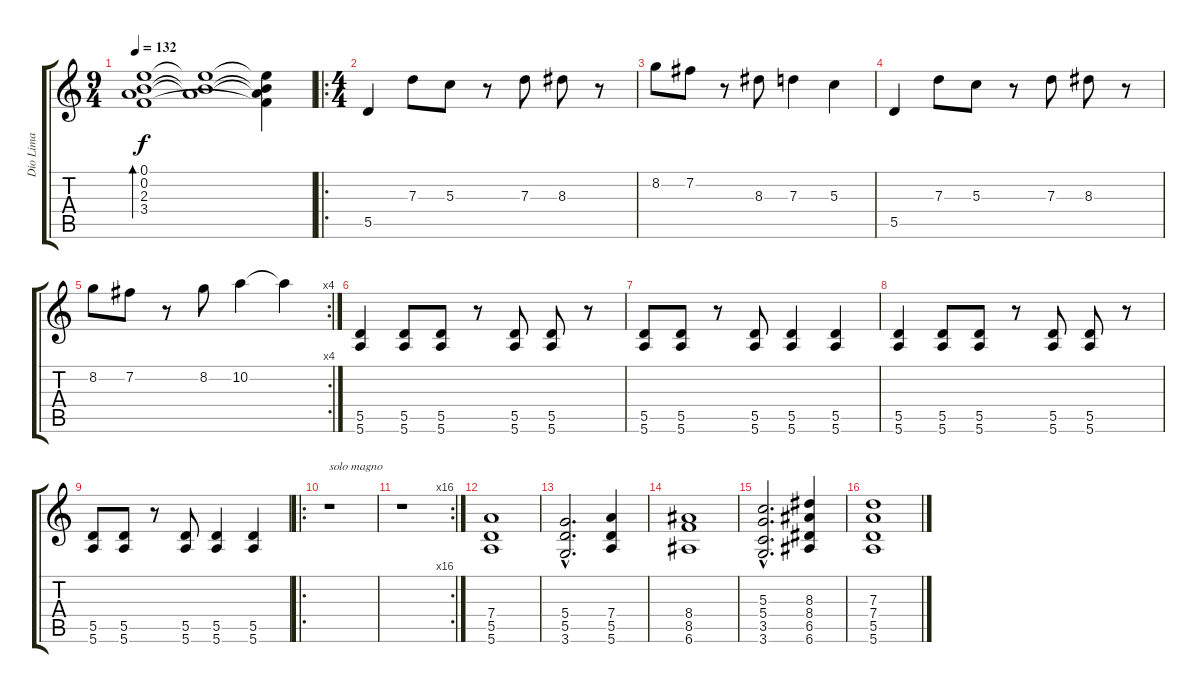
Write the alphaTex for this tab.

\track ("Dio Lima" "Dio Lima") {instrument distortionguitar}
\staff {score tabs}
\tuning (E4 B3 G3 D3 A2 E2) {hide}
\ts (9 4)
\tempo 132
\clef g2
\ks c
(0.1 0.2 2.3 3.4).1{bd 240 dy f instrument electricguitarclean} (0.1{t} 0.2{t} 2.3{t}).1 (0.1{t} 0.2{t} 2.3{t} 3.4{t}).4 |
\ro
\ts (4 4)
5.5.4{instrument distortionguitar} 7.3.8 5.3.8 r.8 7.3.8 8.3.8 r.8 |
8.2.8 7.2.8 r.8 8.3.8 7.3.4 5.3.4 |
5.5.4 7.3.8 5.3.8 r.8 7.3.8 8.3.8 r.8 |
\rc 4
8.2.8 7.2.8 r.8 8.2.8 10.2.4 10.2{t}.4 |
(5.5 5.6).4 (5.5 5.6).8 (5.5 5.6).8 r.8 (5.5 5.6).8 (5.5 5.6).8 r.8 |
(5.5 5.6).8 (5.5 5.6).8 r.8 (5.5 5.6).8 (5.5 5.6).4 (5.5 5.6).4 |
(5.5 5.6).4 (5.5 5.6).8 (5.5 5.6).8 r.8 (5.5 5.6).8 (5.5 5.6).8 r.8 |
(5.5 5.6).8 (5.5 5.6).8 r.8 (5.5 5.6).8 (5.5 5.6).4 (5.5 5.6).4 |
\ro
r.1{txt "solo magno"} |
\rc 16
r.1 |
(7.4 5.5 5.6).1 |
(5.4{hac} 5.5{hac} 3.6{hac}).2{d} (7.4 5.5 5.6).4 |
(8.4 8.5 6.6).1 |
(5.3{hac} 5.4{hac} 3.5{hac} 3.6{hac}).2{d} (8.3 8.4 6.5 6.6).4 |
(7.3 7.4 5.5 5.6).1
